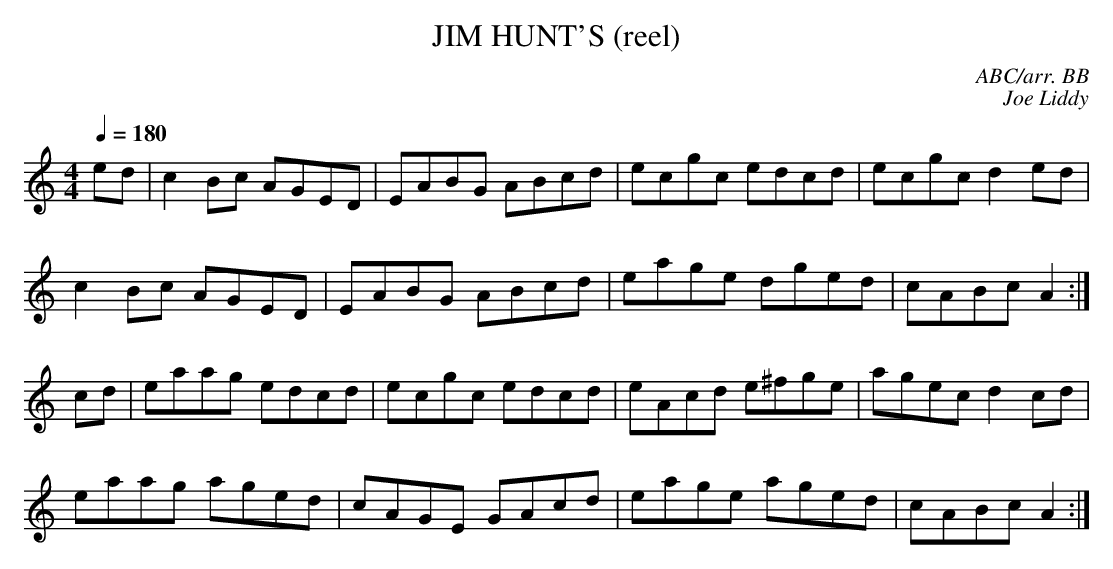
X:1
T:JIM HUNT'S (reel)
C:ABC/arr. BB
C:Joe Liddy
Q:1/4=180
M:4/4
L:1/8
K:Am
ed|c2Bc AGED|EABG ABcd|ecgc edcd|ecgc d2 ed |
c2Bc AGED|EABG ABcd|eage dged|cABc A2 :|
cd|eaag edcd|ecgc edcd|eAcd e^fge|agec d2 cd |
eaag aged|cAGE GAcd|eage aged|cABc A2 :|
